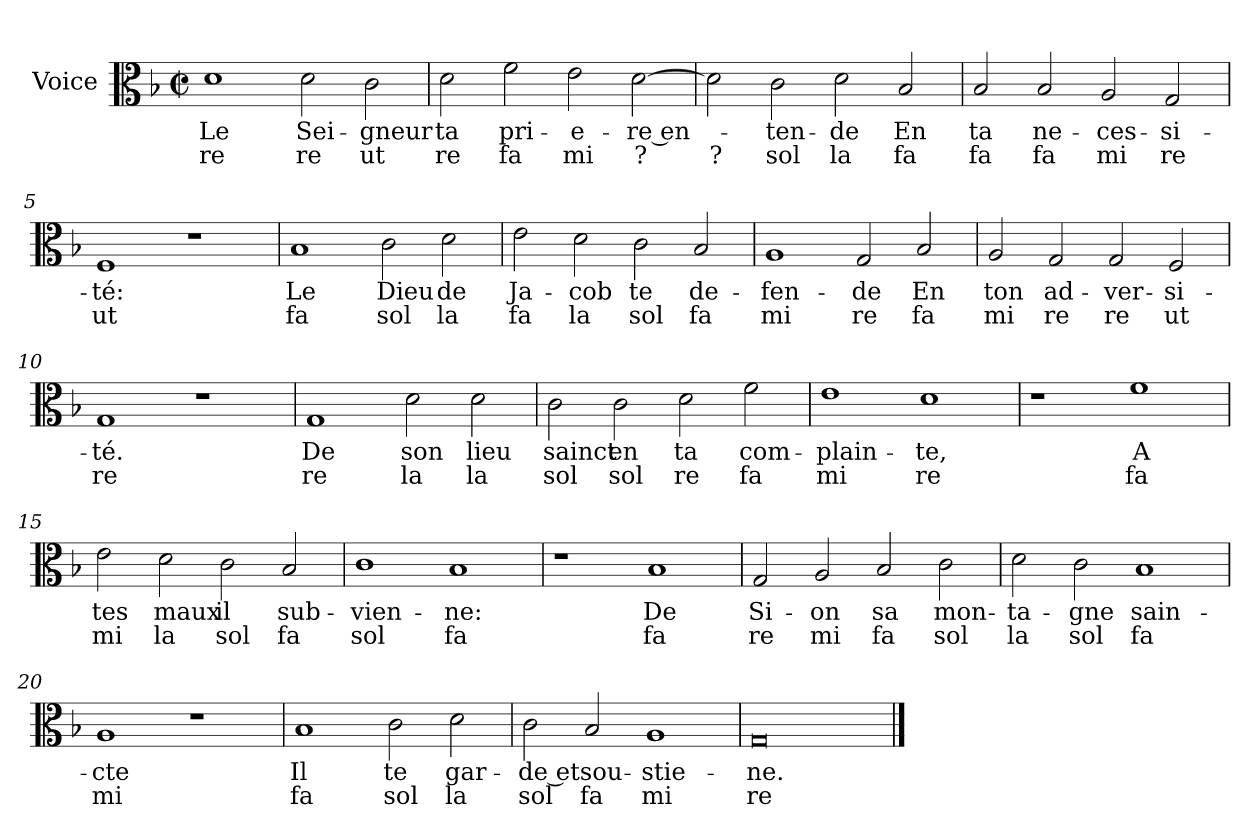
**kern	**text	**text
*part1	*part1	*part1
*staff1	*staff1	*staff1
*I"Voice	*	*
*I'Vo.	*	*
*clefC3	*	*
*k[b-]	*	*
*M4/2	*	*
*met(c|)	*	*
=1	=1	=1
1d	Le	re
2d\	Sei-	re
2c\	-gneur	ut
=2	=2	=2
2d\	ta	re
2f\	pri-	fa
2e\	-e-	mi
[2d\	-re en-	?
=3	=3	=3
2d\]	.	?
2c\	-ten-	sol
2d\	-de	la
2B-/	En	fa
=4	=4	=4
2B-/	ta	fa
2B-/	ne-	fa
2A/	-ces-	mi
2G/	-si-	re
=5	=5	=5
1F	-té:	ut
1r	.	.
=6	=6	=6
1B-	Le	fa
2c\	Dieu	sol
2d\	de	la
=7	=7	=7
2e\	Ja-	fa
2d\	-cob	la
2c\	te	sol
2B-/	de-	fa
=8	=8	=8
1A	-fen-	mi
2G/	-de	re
2B-/	En	fa
=9	=9	=9
2A/	ton	mi
2G/	ad-	re
2G/	-ver-	re
2F/	-si-	ut
=10	=10	=10
1G	-té.	re
1r	.	.
=11	=11	=11
1G	De	re
2d\	son	la
2d\	lieu	la
=12	=12	=12
2c\	sainct	sol
2c\	en	sol
2d\	ta	re
2f\	com-	fa
=13	=13	=13
1e	-plain-	mi
1d	-te,	re
=14	=14	=14
1r	.	.
1f	A	fa
=15	=15	=15
2e\	tes	mi
2d\	maux	la
2c\	il	sol
2B-/	sub-	fa
=16	=16	=16
1c	-vien-	sol
1B-	-ne:	fa
=17	=17	=17
1r	.	.
1B-	De	fa
=18	=18	=18
2G/	Si-	re
2A/	-on	mi
2B-/	sa	fa
2c\	mon-	sol
=19	=19	=19
2d\	-ta-	la
2c\	-gne	sol
1B-	sain-	fa
=20	=20	=20
1A	-cte	mi
1r	.	.
=21	=21	=21
1B-	Il	fa
2c\	te	sol
2d\	gar-	la
=22	=22	=22
2c\	-de et	sol
2B-/	sou-	fa
1A	-stie-	mi
=23	=23	=23
0G	-ne.	re
==	==	==
*-	*-	*-
